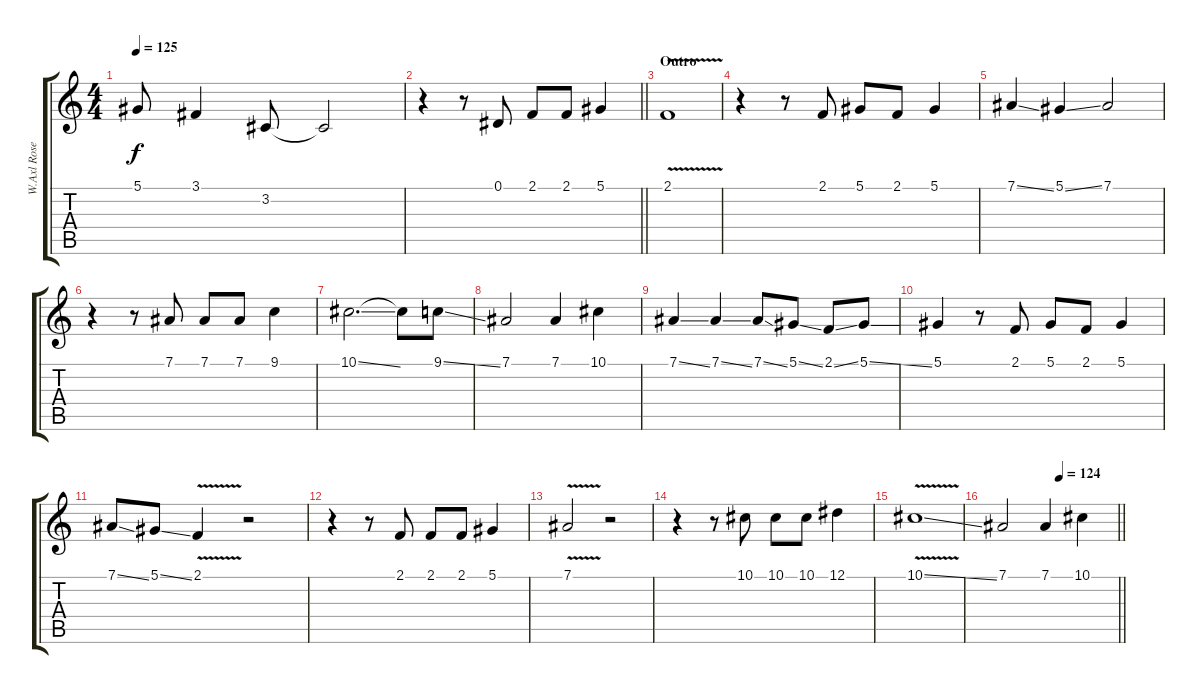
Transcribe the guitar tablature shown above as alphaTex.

\track ("W.Axl Rose" "W.Axl Rose") {instrument lead2sawtooth}
\staff {score tabs}
\tuning (Eb4 Bb3 Gb3 Db3 Ab2 Eb2) {hide}
\ts (4 4)
\tempo 125
\clef g2
\ks c
5.1{t}.8{dy f} 3.1.4 3.2.8 3.2{t}.2 |
\barLineRight lightlight
r.4 r.8 0.1.8 2.1.8 2.1.8 5.1.4 |
\section ("" "Outro")
2.1{v}.1 |
r.4 r.8 2.1.8 5.1.8 2.1.8 5.1.4 |
7.1{ss}.4 5.1{ss}.4 7.1.2 |
r.4 r.8 7.1.8 7.1.8 7.1.8 9.1.4 |
10.1{ss}.2{d} 10.1{t}.8 9.1{ss}.8 |
7.1.2 7.1.4 10.1.4 |
7.1{ss}.4 7.1{ss}.4 7.1{ss}.8 5.1{ss}.8 2.1{ss}.8 5.1{ss}.8 |
5.1.4 r.8 2.1.8 5.1.8 2.1.8 5.1.4 |
7.1{ss}.8 5.1{ss}.8 2.1{v}.4 r.2 |
r.4 r.8 2.1.8 2.1.8 2.1.8 5.1.4 |
7.1{v}.2 r.2 |
r.4 r.8 10.1.8 10.1.8 10.1.8 12.1.4 |
10.1{v ss}.1 |
\tempo (124 0.5)
\barLineRight lightlight
7.1.2 7.1.4 10.1.4
